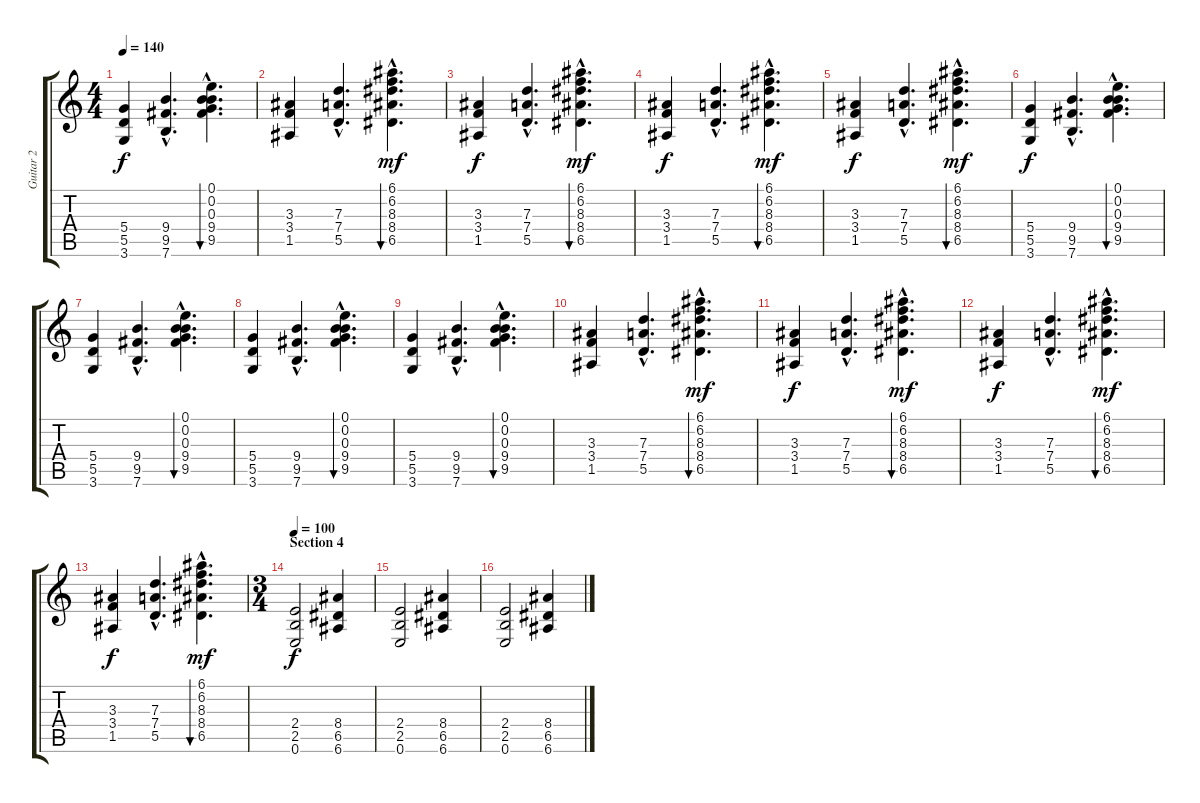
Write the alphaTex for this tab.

\track ("Guitar 2" "Guitar 2") {instrument distortionguitar}
\staff {score tabs}
\tuning (E4 B3 G3 D3 A2 E2) {hide}
\ts (4 4)
\tempo 140
\clef g2
\ks c
(5.4 5.5 3.6).4{dy f} (9.4{hac} 9.5{hac} 7.6{hac}).4{d} (0.1{hac} 0.2{hac} 0.3{hac} 9.4{hac} 9.5{hac}).4{d bu 480} |
(3.3 3.4 1.5).4 (7.3{hac} 7.4{hac} 5.5{hac}).4{d} (6.1{hac} 6.2{hac} 8.3{hac} 8.4{hac} 6.5{hac}).4{d bu 480 dy mf} |
(3.3 3.4 1.5).4{dy f} (7.3{hac} 7.4{hac} 5.5{hac}).4{d} (6.1{hac} 6.2{hac} 8.3{hac} 8.4{hac} 6.5{hac}).4{d bu 480 dy mf} |
(3.3 3.4 1.5).4{dy f} (7.3{hac} 7.4{hac} 5.5{hac}).4{d} (6.1{hac} 6.2{hac} 8.3{hac} 8.4{hac} 6.5{hac}).4{d bu 480 dy mf} |
(3.3 3.4 1.5).4{dy f} (7.3{hac} 7.4{hac} 5.5{hac}).4{d} (6.1{hac} 6.2{hac} 8.3{hac} 8.4{hac} 6.5{hac}).4{d bu 480 dy mf} |
(5.4 5.5 3.6).4{dy f} (9.4{hac} 9.5{hac} 7.6{hac}).4{d} (0.1{hac} 0.2{hac} 0.3{hac} 9.4{hac} 9.5{hac}).4{d bu 480} |
(5.4 5.5 3.6).4 (9.4{hac} 9.5{hac} 7.6{hac}).4{d} (0.1{hac} 0.2{hac} 0.3{hac} 9.4{hac} 9.5{hac}).4{d bu 480} |
(5.4 5.5 3.6).4 (9.4{hac} 9.5{hac} 7.6{hac}).4{d} (0.1{hac} 0.2{hac} 0.3{hac} 9.4{hac} 9.5{hac}).4{d bu 480} |
(5.4 5.5 3.6).4 (9.4{hac} 9.5{hac} 7.6{hac}).4{d} (0.1{hac} 0.2{hac} 0.3{hac} 9.4{hac} 9.5{hac}).4{d bu 480} |
(3.3 3.4 1.5).4 (7.3{hac} 7.4{hac} 5.5{hac}).4{d} (6.1{hac} 6.2{hac} 8.3{hac} 8.4{hac} 6.5{hac}).4{d bu 480 dy mf} |
(3.3 3.4 1.5).4{dy f} (7.3{hac} 7.4{hac} 5.5{hac}).4{d} (6.1{hac} 6.2{hac} 8.3{hac} 8.4{hac} 6.5{hac}).4{d bu 480 dy mf} |
(3.3 3.4 1.5).4{dy f} (7.3{hac} 7.4{hac} 5.5{hac}).4{d} (6.1{hac} 6.2{hac} 8.3{hac} 8.4{hac} 6.5{hac}).4{d bu 480 dy mf} |
(3.3 3.4 1.5).4{dy f} (7.3{hac} 7.4{hac} 5.5{hac}).4{d} (6.1{hac} 6.2{hac} 8.3{hac} 8.4{hac} 6.5{hac}).4{d bu 480 dy mf} |
\ts (3 4)
\section ("" "Section 4")
\tempo 100
(2.4 2.5 0.6).2{dy f} (8.4 6.5 6.6).4 |
(2.4 2.5 0.6).2 (8.4 6.5 6.6).4 |
(2.4 2.5 0.6).2 (8.4 6.5 6.6).4
